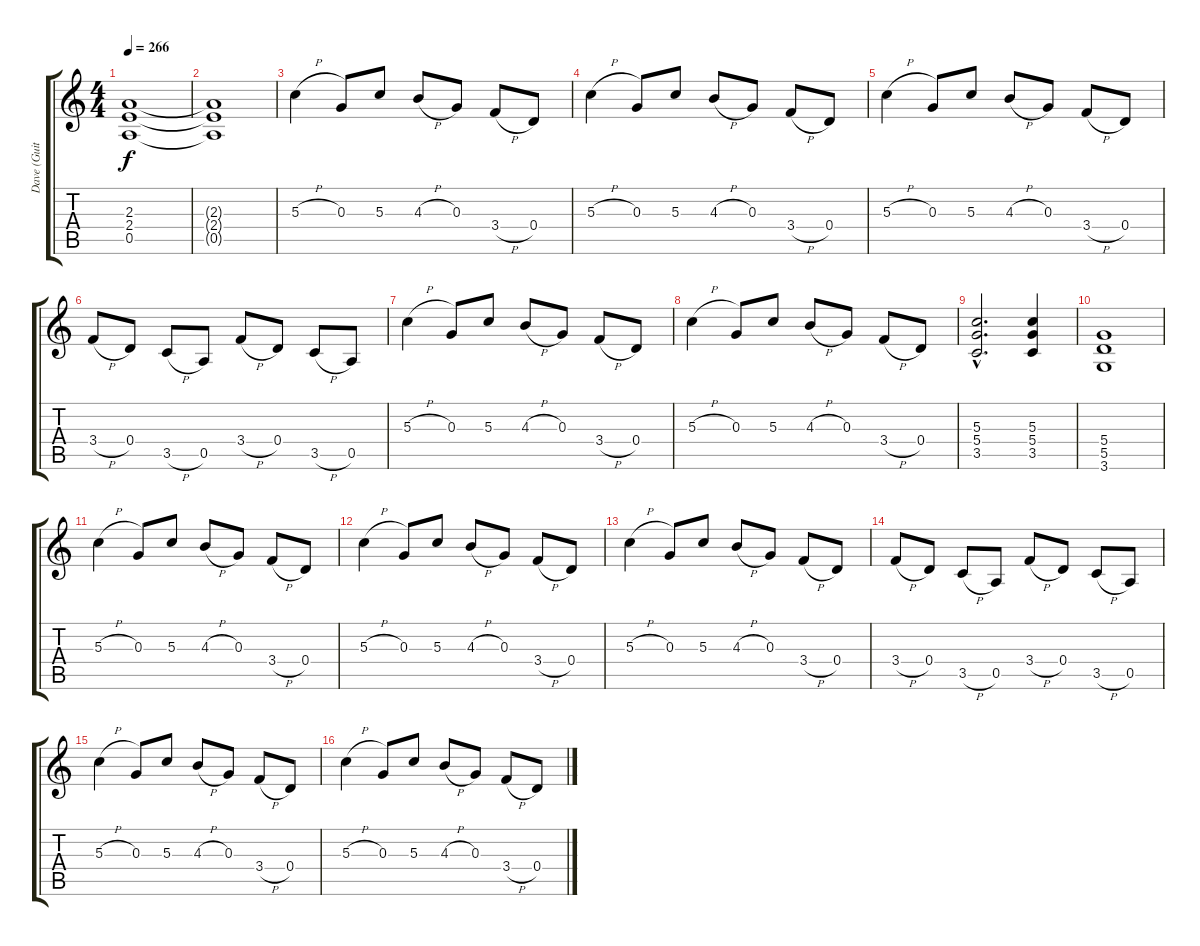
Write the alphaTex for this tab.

\track ("Dave (Guitar 1)" "Dave (Guit") {instrument distortionguitar}
\staff {score tabs}
\tuning (E4 B3 G3 D3 A2 E2) {hide}
\ts (4 4)
\tempo 266
\clef g2
\ks c
(2.3 2.4 0.5).1{dy f} |
(2.3{t} 2.4{t} 0.5{t}).1 |
5.3{h}.4 0.3.8 5.3.8 4.3{h}.8 0.3.8 3.4{h}.8 0.4.8 |
5.3{h}.4 0.3.8 5.3.8 4.3{h}.8 0.3.8 3.4{h}.8 0.4.8 |
5.3{h}.4 0.3.8 5.3.8 4.3{h}.8 0.3.8 3.4{h}.8 0.4.8 |
3.4{h}.8 0.4.8 3.5{h}.8 0.5.8 3.4{h}.8 0.4.8 3.5{h}.8 0.5.8 |
5.3{h}.4 0.3.8 5.3.8 4.3{h}.8 0.3.8 3.4{h}.8 0.4.8 |
5.3{h}.4 0.3.8 5.3.8 4.3{h}.8 0.3.8 3.4{h}.8 0.4.8 |
(5.3{hac} 5.4{hac} 3.5{hac}).2{d} (5.3 5.4 3.5).4 |
(5.4 5.5 3.6).1 |
5.3{h}.4 0.3.8 5.3.8 4.3{h}.8 0.3.8 3.4{h}.8 0.4.8 |
5.3{h}.4 0.3.8 5.3.8 4.3{h}.8 0.3.8 3.4{h}.8 0.4.8 |
5.3{h}.4 0.3.8 5.3.8 4.3{h}.8 0.3.8 3.4{h}.8 0.4.8 |
3.4{h}.8 0.4.8 3.5{h}.8 0.5.8 3.4{h}.8 0.4.8 3.5{h}.8 0.5.8 |
5.3{h}.4 0.3.8 5.3.8 4.3{h}.8 0.3.8 3.4{h}.8 0.4.8 |
5.3{h}.4 0.3.8 5.3.8 4.3{h}.8 0.3.8 3.4{h}.8 0.4.8
